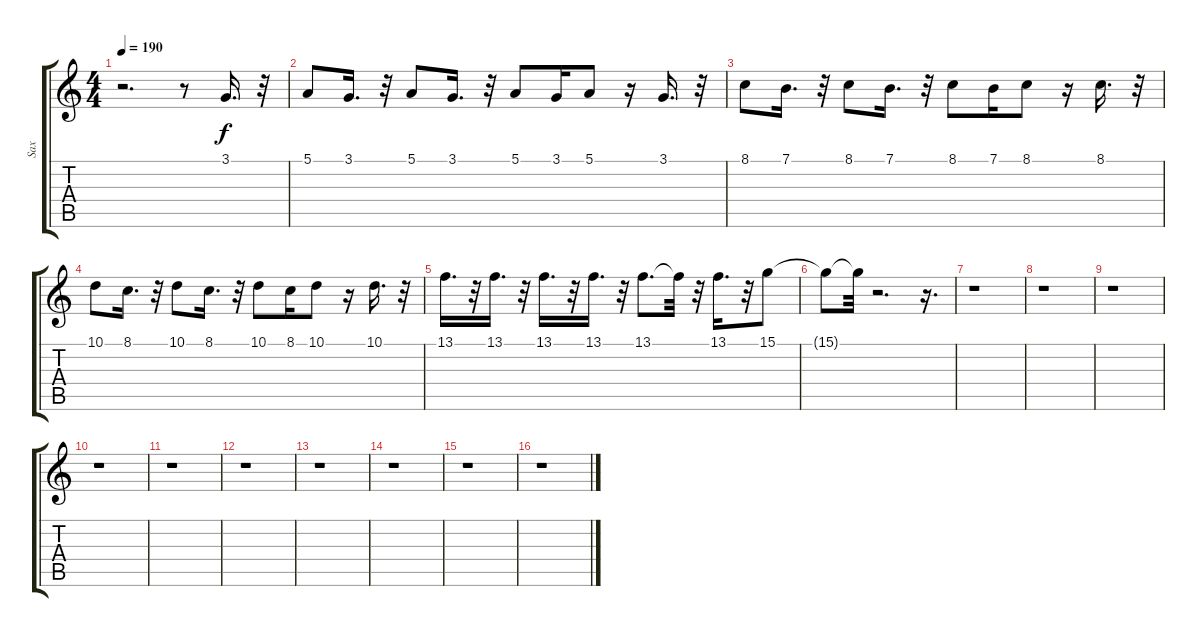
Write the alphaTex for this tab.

\track ("Sax" "Sax") {instrument tenorsax}
\staff {score tabs}
\tuning (E4 B3 G3 D3 A2 E2) {hide}
\ts (4 4)
\tempo 190
\clef g2
\ks c
r.2{d dy f} r.8 3.1.16{d} r.32 |
5.1.8 3.1.16{d} r.32 5.1.8 3.1.16{d} r.32 5.1.8 3.1.16 5.1.8 r.16 3.1.16{d} r.32 |
8.1.8 7.1.16{d} r.32 8.1.8 7.1.16{d} r.32 8.1.8 7.1.16 8.1.8 r.16 8.1.16{d} r.32 |
10.1.8 8.1.16{d} r.32 10.1.8 8.1.16{d} r.32 10.1.8 8.1.16 10.1.8 r.16 10.1.16{d} r.32 |
13.1.16{d} r.32 13.1.16{d} r.32 13.1.16{d} r.32 13.1.16{d} r.32 13.1.8{d} 13.1{t}.32 r.32 13.1.16{d} r.32 15.1.8 |
15.1{t}.8 15.1{t}.32 r.2{d} r.16{d} |
r.1 |
r.1 |
r.1 |
r.1 |
r.1 |
r.1 |
r.1 |
r.1 |
r.1 |
r.1
